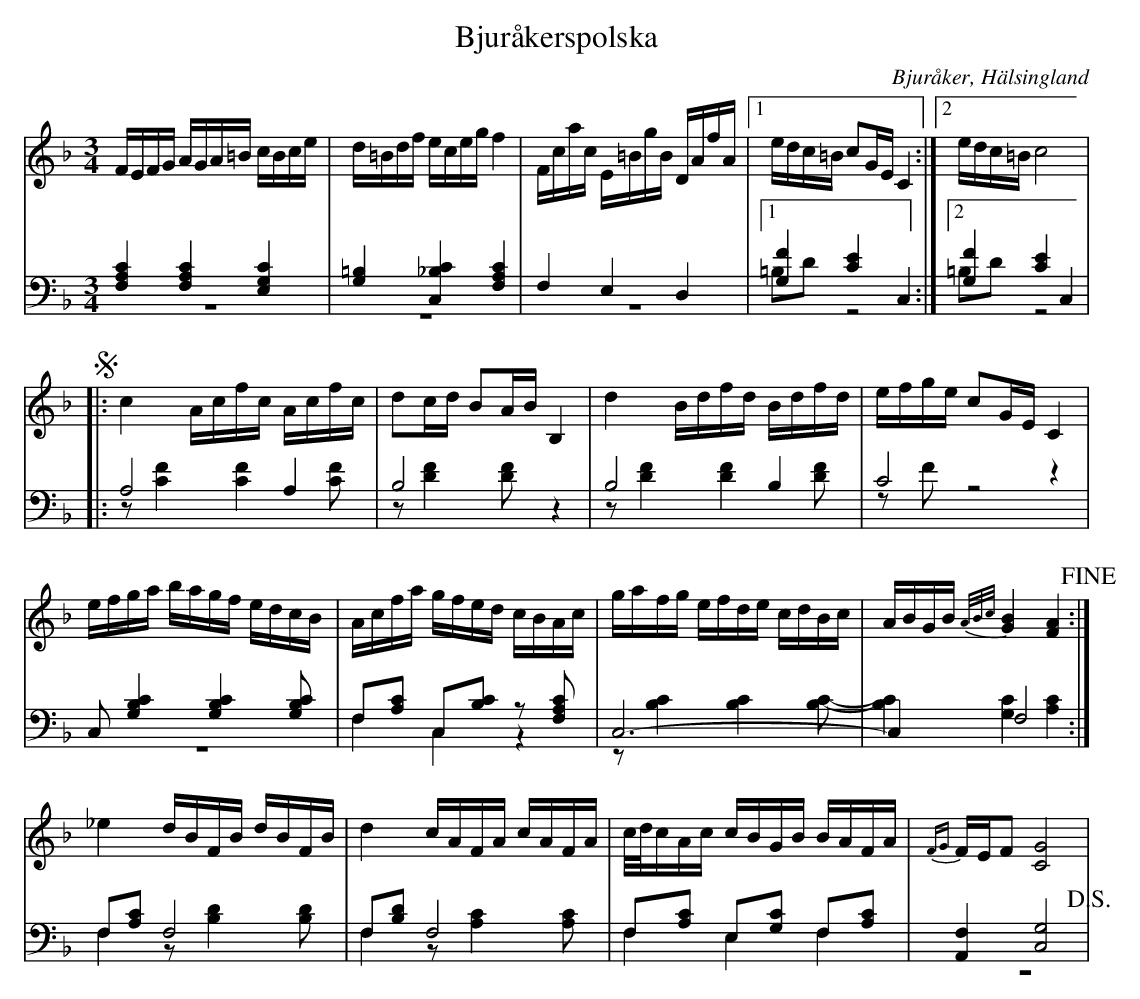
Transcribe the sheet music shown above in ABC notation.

X:1
T: Bjuråkerspolska
O: Bjuråker, Hälsingland
M: 3/4
L: 1/16
K: F
V:1
V:2
V:3 merge
V:1
FEFG AGA=B cBce|d=Bdf eceg f4|Fcac E=BgB DAfA|1 edc=B c2GE C4:|2 edc=B c8 |
!segno! |:c4 Acfc Acfc|d2cd B2AB B,4|d4 Bdfd Bdfd|efge c2GE C4|
efga bagf edcB|Acfa gfed cBAc|gafg efde cdBc|ABGB {A/B/c/}[G4B4] [F4A4] !fine!:|
_e4 dBFB dBFB|d4 cAFA cAFA|c/d/cAc cBGB BAFA|{FG}FEF2 [C8G8] |
V:2 clef=bass
[F,4A,4C4] [F,4A,4C4] [E,4G,4C4]|[G,4=B,4] [C,4_B,4C4] [F,4A,4C4]|F,4 E,4 D,4|1 [G,4F4] [C4E4] C,4:|2 [G,4F4] [C4E4] C,4 |
|:A,8 A,4|B,8 z4|B,8  B,4|C8 z4|
C,2 [G,4B,4C4] [G,4B,4C4] [G,2B,2C2]|F,2[A,2C2] C,2[B,2C2] z2 [F,2A,2C2]|C,12-|C,4 F,8:|
F,2[A,2C2] F,8|F,2[B,2D2] F,8|F,2[A,2C2] E,2[G,2C2] F,2[A,2C2]|[A,,4F,4] [C,8G,8] |
V:3 clef=bass
z12|z12|z12|1 =B,2D2 z8:|2 =B,2D2 z8|
|:z2 [C4F4] [C4F4] [C2F2]|z2 [D4F4] [D2F2] z4|z2 [D4F4] [D4F4] [D2F2]|z2 F2 z8|
z12|F,4 C,4 z4|z2 [B,4C4] [B,4C4] [B,2C2]-|[B,4C4] [G,4C4] [A,4C4]:|
F,4 z2 [B,4D4] [B,2D2]|F,4 z2 [A,4C4] [A,2C2]|F,4 E,4 F,4|z12 !D.S.!|
